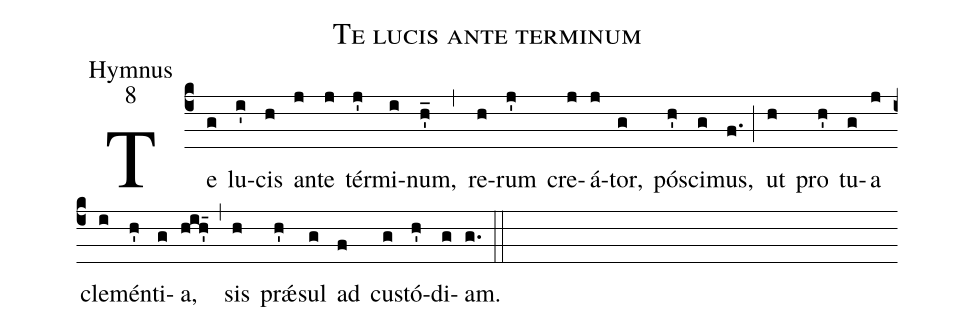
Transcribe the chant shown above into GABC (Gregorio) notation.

name:Te lucis ante terminum;
office-part:Hymnus;
mode:8;
%%
(c4) Te(g) lu(i')cis(h) an(j)te(j) tér(j')mi(i)num,(h'_) (,)
re(h)rum(j') cre(j)á(j)tor,(g) pó(h')sci(g)mus,(f.) (;)
ut(h) pro(h') tu(g)a(j) cle(i)mén(h')ti(g)a,(hih'_15) (,)
sis(h) pr<sp>'æ</sp>(h')sul(g) ad(f) cu(g)stó(h')di(g)am.(g.) (::)
